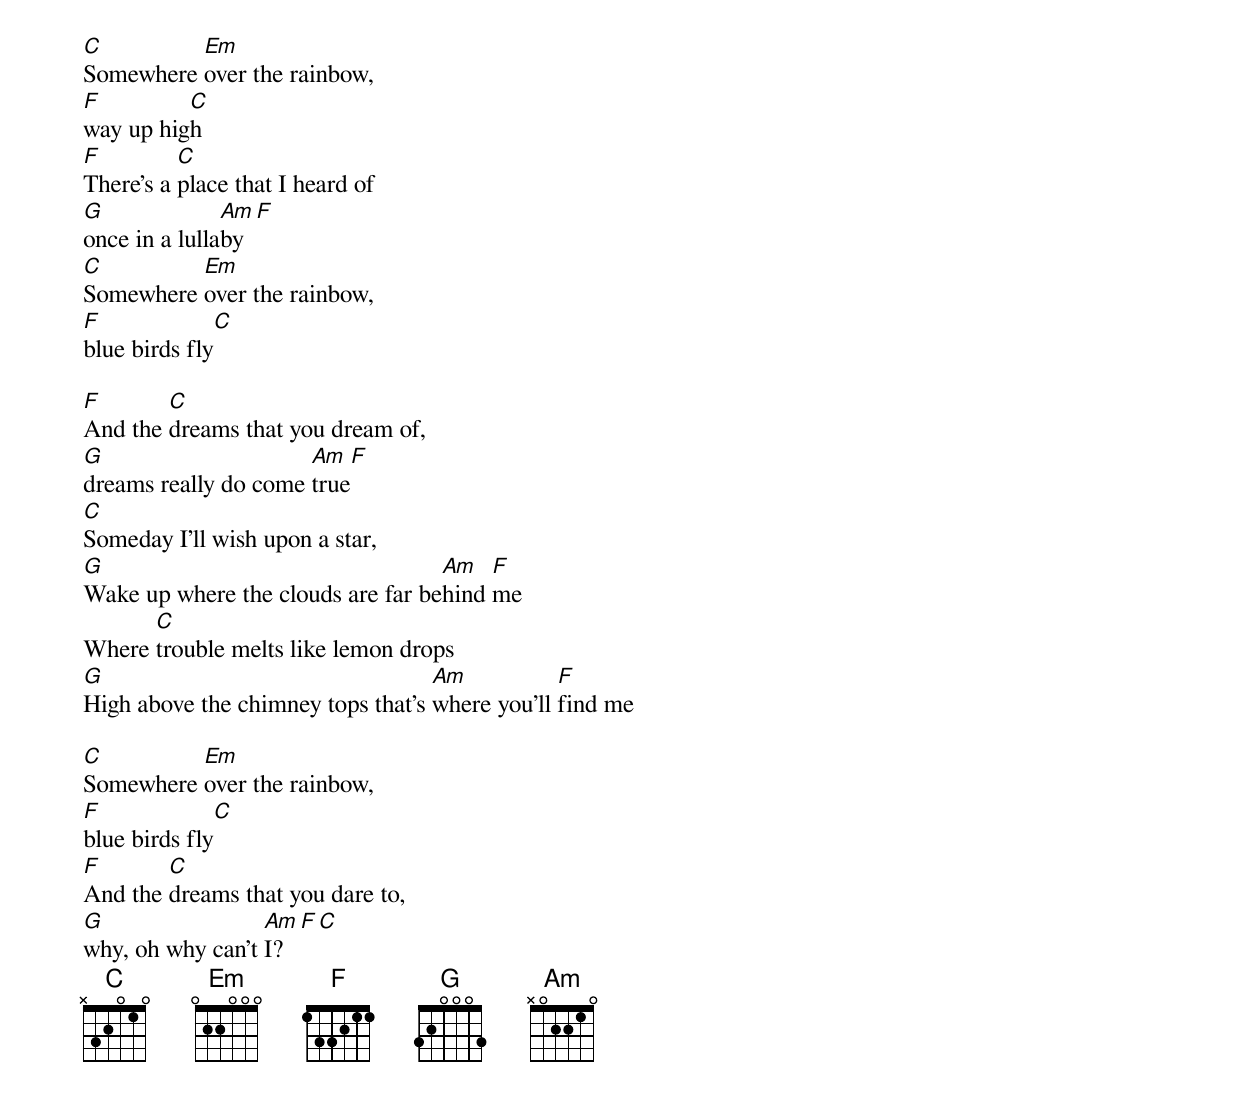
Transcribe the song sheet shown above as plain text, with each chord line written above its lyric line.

C         Em
Somewhere over the rainbow,
F         C
way up high
F         C
There’s a place that I heard of
G              Am  F
once in a lullaby
C         Em
Somewhere over the rainbow,
F             C
blue birds fly

F       C
And the dreams that you dream of,
G                     Am   F
dreams really do come true
C
Someday I'll wish upon a star,
G                                  Am   F
Wake up where the clouds are far behind me
      C
Where trouble melts like lemon drops
G                                  Am           F
High above the chimney tops that's where you'll find me

C         Em
Somewhere over the rainbow,
F             C
blue birds fly
F       C
And the dreams that you dare to,
G                 Am F C
why, oh why can't I?
